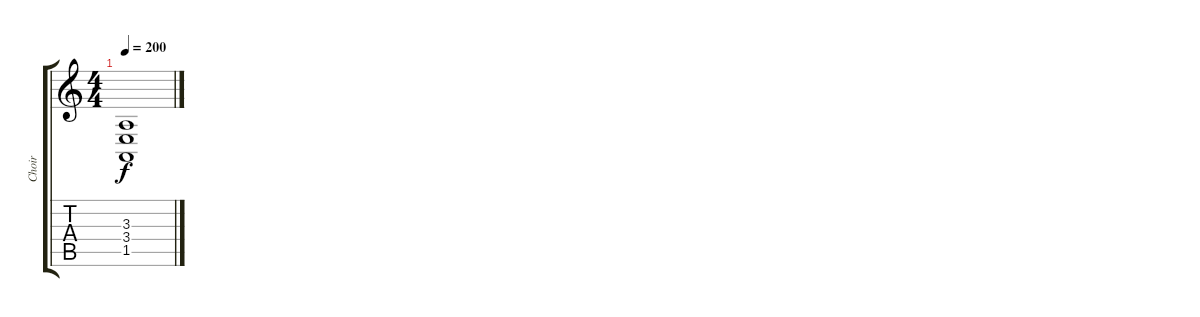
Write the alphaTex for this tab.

\track ("Choir" "Choir") {instrument choiraahs}
\staff {score tabs}
\tuning (Eb4 Bb3 Gb3 Db3 Ab2 Eb2) {hide}
\ts (4 4)
\tempo 200
\clef g2
\ks c
(3.3{t} 3.4{t} 1.5{t}).1{dy f}
